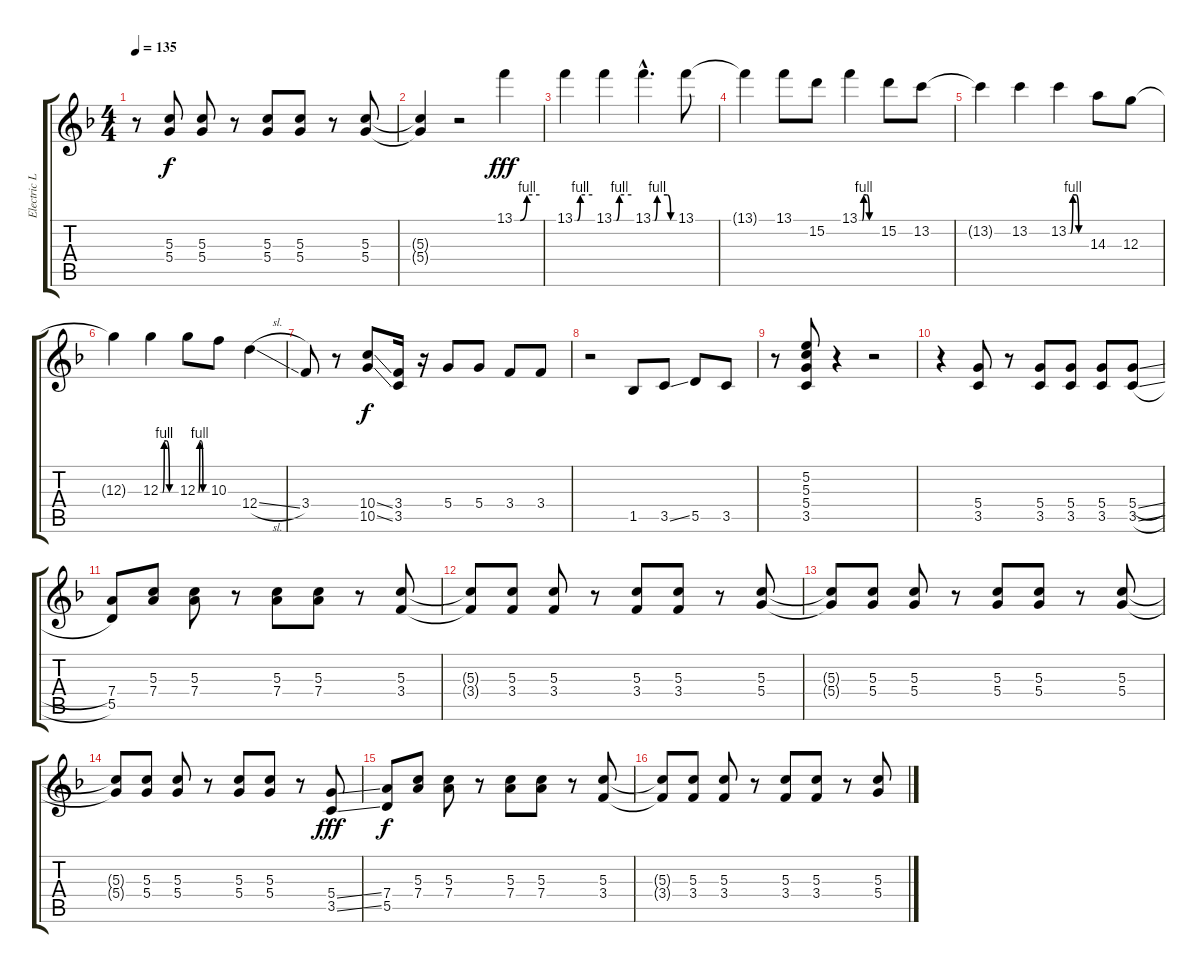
\track ("Electric Lead" "Electric L") {instrument overdrivenguitar}
\staff {score tabs}
\tuning (E4 B3 G3 D3 A2 E2) {hide}
\ts (4 4)
\tempo 135
\clef g2
\ks f
r.8{dy f} (5.3 5.4).8 (5.3 5.4).8 r.8 (5.3 5.4).8 (5.3 5.4).8 r.8 (5.3 5.4).8 |
(5.3{t} 5.4{t}).4 r.2 13.1{be (custom 0 0 14 0 30 4 60 4)}.4{dy fff} |
13.1{be (custom 0 0 9 0 19 4 60 4)}.4 13.1{be (custom 0 0 9 0 19 4 60 4)}.4 13.1{be (custom 0 0 5 0 12 4 41 4 50 0 60 0) hac}.4{d} 13.1.8 |
13.1{t}.4 13.1.8 15.2.8 13.1{be (custom 0 0 10 0 15 4 25 4 34 0 60 0)}.4 15.2.8 13.2.8 |
13.2{t}.4 13.2.4 13.2{be (custom 0 0 7 0 15 4 26 4 35 0 60 0)}.4 14.3.8 12.3.8 |
12.3{t}.4 12.3{be (custom 0 0 9 0 15 4 25 4 35 0 60 0)}.4 12.3{be (custom 0 0 9 0 15 4 25 4 35 0 60 0)}.8 10.3.8 12.4{sl}.4 |
3.4.8 r.8 (10.4{ss} 10.5{ss}).8{dy f} (3.4 3.5).16 r.16 5.4.8 5.4.8 3.4.8 3.4.8 |
r.2 1.5.8 3.5{ss}.8 5.5.8 3.5.8 |
r.8 (5.2 5.3 5.4 3.5).8 r.4 r.2 |
r.4 (5.4 3.5).8 r.8 (5.4 3.5).8 (5.4 3.5).8 (5.4 3.5).8 (5.4{sl} 3.5{sl}).8 |
(7.4 5.5).8 (5.3 7.4).8 (5.3 7.4).8 r.8 (5.3 7.4).8 (5.3 7.4).8 r.8 (5.3 3.4).8 |
(5.3{t} 3.4{t}).8 (5.3 3.4).8 (5.3 3.4).8 r.8 (5.3 3.4).8 (5.3 3.4).8 r.8 (5.3 5.4).8 |
(5.3{t} 5.4{t}).8 (5.3 5.4).8 (5.3 5.4).8 r.8 (5.3 5.4).8 (5.3 5.4).8 r.8 (5.3 5.4).8 |
(5.3{t} 5.4{t}).8 (5.3 5.4).8 (5.3 5.4).8 r.8 (5.3 5.4).8 (5.3 5.4).8 r.8 (5.4{ss} 3.5{ss}).8{dy fff} |
(7.4 5.5).8{dy f} (5.3 7.4).8 (5.3 7.4).8 r.8 (5.3 7.4).8 (5.3 7.4).8 r.8 (5.3 3.4).8 |
(5.3{t} 3.4{t}).8 (5.3 3.4).8 (5.3 3.4).8 r.8 (5.3 3.4).8 (5.3 3.4).8 r.8 (5.3 5.4).8
